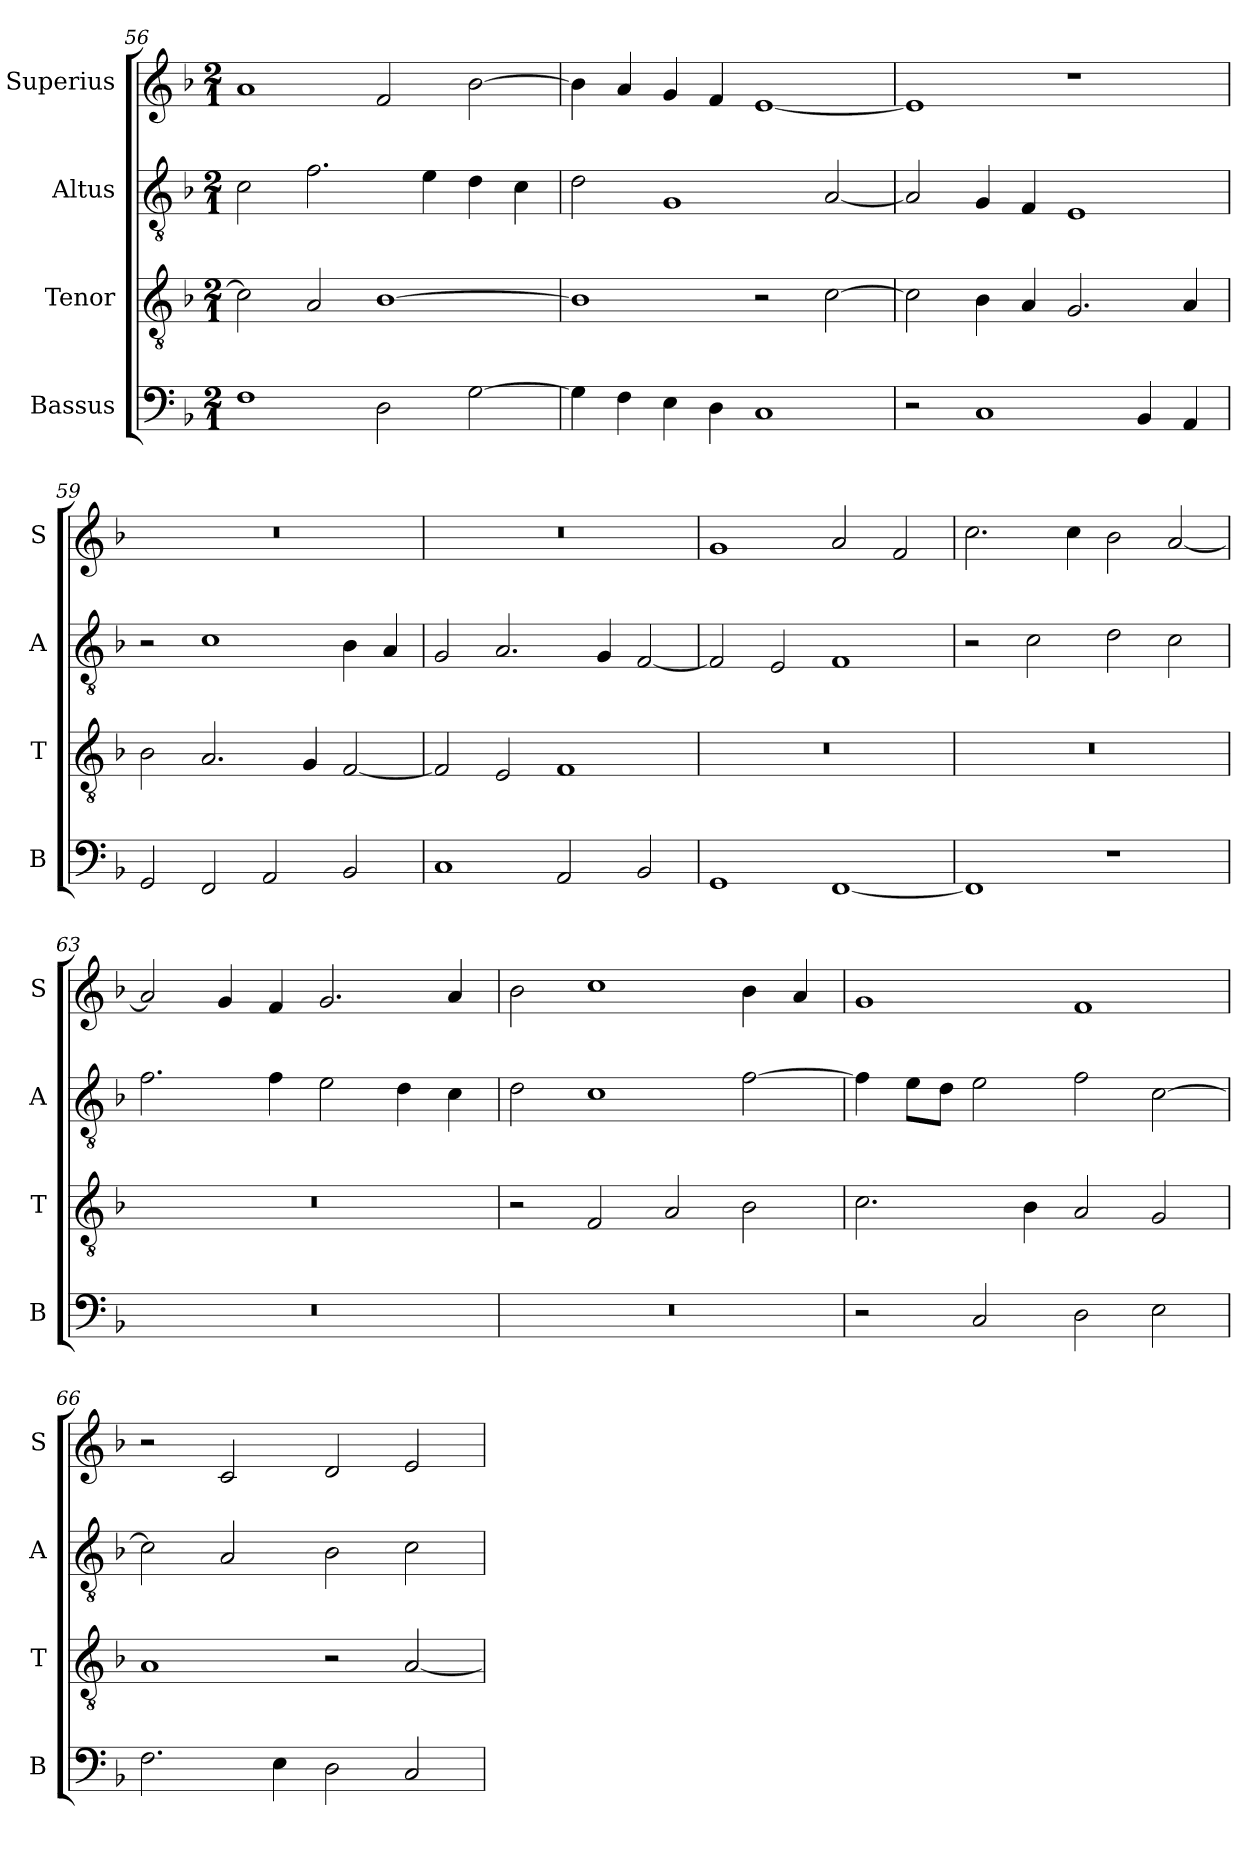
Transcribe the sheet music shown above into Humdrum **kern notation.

**kern	**kern	**kern	**kern
*part4	*part3	*part2	*part1
*staff4	*staff3	*staff2	*staff1
*I"Bassus	*I"Tenor	*I"Altus	*I"Superius
*I'B	*I'T	*I'A	*I'S
*clefF4	*clefGv2	*clefGv2	*clefG2
*k[b-]	*k[b-]	*k[b-]	*k[b-]
*F:	*F:	*F:	*F:
*M2/1	*M2/1	*M2/1	*M2/1
=56	=56	=56	=56
1F	2c]	2c	1a
.	2A	2.f	.
2D	[1B-	.	2f
.	.	4e	.
[2G	.	4d	[2b-
.	.	4c	.
=57	=57	=57	=57
4G]	1B-]	2d	4b-]
4F	.	.	4a
4E	.	1G	4g
4D	.	.	4f
1C	2r	.	[1e
.	[2c	[2A	.
=58	=58	=58	=58
2r	2c]	2A]	1e]
1C	4B-	4G	.
.	4A	4F	.
.	2.G	1E	1r
4BB-	.	.	.
4AA	4A	.	.
=59	=59	=59	=59
2GG	2B-	2r	0r
2FF	2.A	1c	.
2AA	.	.	.
.	4G	.	.
2BB-	[2F	4B-	.
.	.	4A	.
=60	=60	=60	=60
1C	2F]	2G	0r
.	2E	2.A	.
2AA	1F	.	.
.	.	4G	.
2BB-	.	[2F	.
=61	=61	=61	=61
1GG	0r	2F]	1g
.	.	2E	.
[1FF	.	1F	2a
.	.	.	2f
=62	=62	=62	=62
1FF]	0r	2r	2.cc
.	.	2c	.
.	.	.	4cc
1r	.	2d	2b-
.	.	2c	[2a
=63	=63	=63	=63
0r	0r	2.f	2a]
.	.	.	4g
.	.	4f	4f
.	.	2e	2.g
.	.	4d	.
.	.	4c	4a
=64	=64	=64	=64
0r	2r	2d	2b-
.	2F	1c	1cc
.	2A	.	.
.	2B-	[2f	4b-
.	.	.	4a
=65	=65	=65	=65
2r	2.c	4f]	1g
.	.	8eL	.
.	.	8dJ	.
2C	.	2e	.
.	4B-	.	.
2D	2A	2f	1f
2E	2G	[2c	.
=66	=66	=66	=66
2.F	1A	2c]	2r
.	.	2A	2c
4E	.	.	.
2D	2r	2B-	2d
2C	[2A	2c	2e
=	=	=	=
*-	*-	*-	*-
